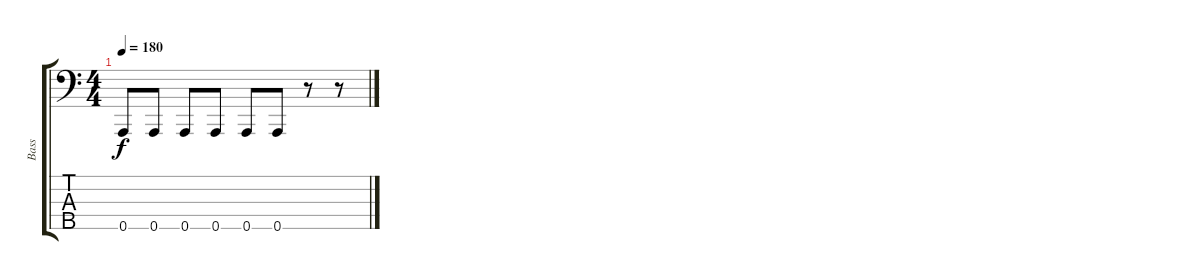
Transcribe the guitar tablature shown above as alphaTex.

\track ("Bass" "Bass") {instrument electricbasspick}
\staff {score tabs}
\tuning (G2 D2 A1 E1 A0) {hide}
\ts (4 4)
\tempo 180
\clef f4
\ks c
0.5.8{dy f} 0.5.8 0.5.8 0.5.8 0.5.8 0.5.8 r.8 r.8
